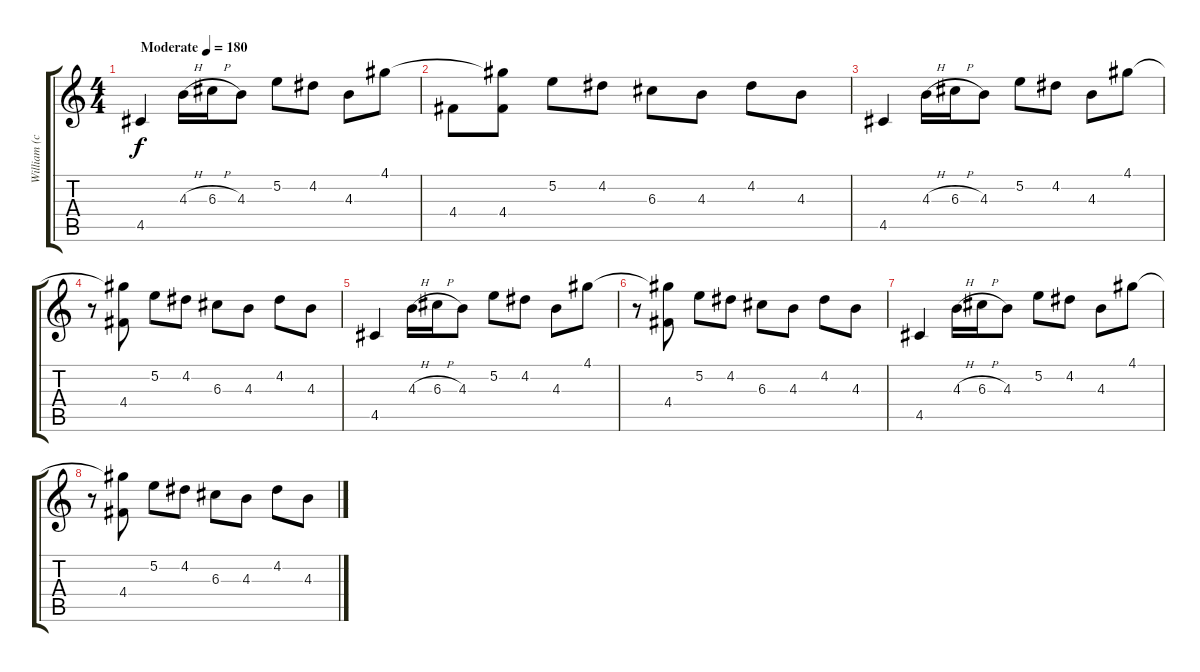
\track ("William (clean)" "William (c") {instrument acousticguitarsteel}
\staff {score tabs}
\tuning (E4 B3 G3 D3 A2 D2) {hide}
\ts (4 4)
\tempo (180 "Moderate")
\clef g2
\ks c
4.5.4{dy f instrument acousticguitarsteel} 4.3{h}.16 6.3{h}.16 4.3.8 5.2.8 4.2.8 4.3.8 4.1.8 |
4.4.8 (4.1{t} 4.4).8 5.2.8 4.2.8 6.3.8 4.3.8 4.2.8 4.3.8 |
4.5.4 4.3{h}.16 6.3{h}.16 4.3.8 5.2.8 4.2.8 4.3.8 4.1.8 |
r.8 (4.1{t} 4.4).8 5.2.8 4.2.8 6.3.8 4.3.8 4.2.8 4.3.8 |
4.5.4 4.3{h}.16 6.3{h}.16 4.3.8 5.2.8 4.2.8 4.3.8 4.1.8 |
r.8 (4.1{t} 4.4).8 5.2.8 4.2.8 6.3.8 4.3.8 4.2.8 4.3.8 |
4.5.4 4.3{h}.16 6.3{h}.16 4.3.8 5.2.8 4.2.8 4.3.8 4.1.8 |
r.8 (4.1{t} 4.4).8 5.2.8 4.2.8 6.3.8 4.3.8 4.2.8 4.3.8
